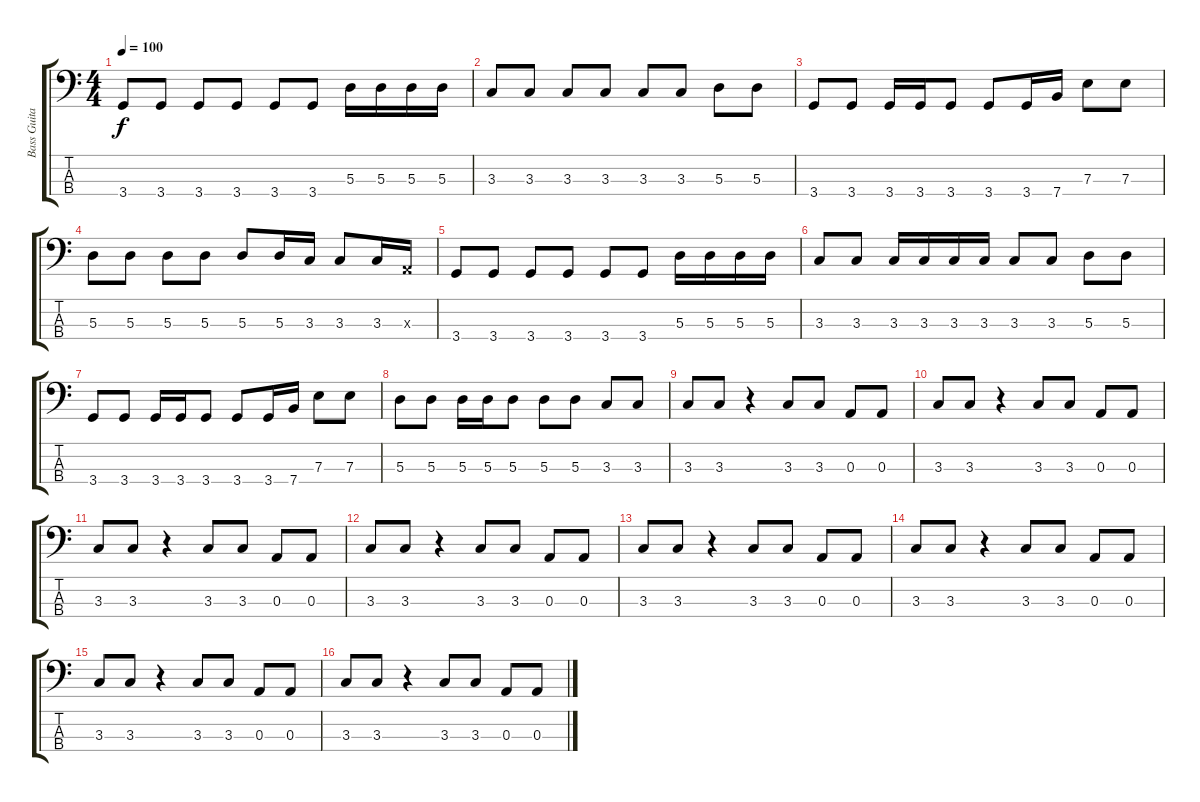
\track ("Bass Guitar" "Bass Guita") {instrument electricbasspick}
\staff {score tabs}
\tuning (G2 D2 A1 E1) {hide}
\ts (4 4)
\tempo 100
\clef f4
\ks c
3.4.8{dy f} 3.4.8 3.4.8 3.4.8 3.4.8 3.4.8 5.3.16 5.3.16 5.3.16 5.3.16 |
3.3.8 3.3.8 3.3.8 3.3.8 3.3.8 3.3.8 5.3.8 5.3.8 |
3.4.8 3.4.8 3.4.16 3.4.16 3.4.8 3.4.8 3.4.16 7.4.16 7.3.8 7.3.8 |
5.3.8 5.3.8 5.3.8 5.3.8 5.3.8 5.3.16 3.3.16 3.3.8 3.3.16 0.3{x}.16 |
3.4.8 3.4.8 3.4.8 3.4.8 3.4.8 3.4.8 5.3.16 5.3.16 5.3.16 5.3.16 |
3.3.8 3.3.8 3.3.16 3.3.16 3.3.16 3.3.16 3.3.8 3.3.8 5.3.8 5.3.8 |
3.4.8 3.4.8 3.4.16 3.4.16 3.4.8 3.4.8 3.4.16 7.4.16 7.3.8 7.3.8 |
5.3.8 5.3.8 5.3.16 5.3.16 5.3.8 5.3.8 5.3.8 3.3.8 3.3.8 |
3.3.8 3.3.8 r.4 3.3.8 3.3.8 0.3.8 0.3.8 |
3.3.8 3.3.8 r.4 3.3.8 3.3.8 0.3.8 0.3.8 |
3.3.8 3.3.8 r.4 3.3.8 3.3.8 0.3.8 0.3.8 |
3.3.8 3.3.8 r.4 3.3.8 3.3.8 0.3.8 0.3.8 |
3.3.8 3.3.8 r.4 3.3.8 3.3.8 0.3.8 0.3.8 |
3.3.8 3.3.8 r.4 3.3.8 3.3.8 0.3.8 0.3.8 |
3.3.8 3.3.8 r.4 3.3.8 3.3.8 0.3.8 0.3.8 |
3.3.8 3.3.8 r.4 3.3.8 3.3.8 0.3.8 0.3.8
